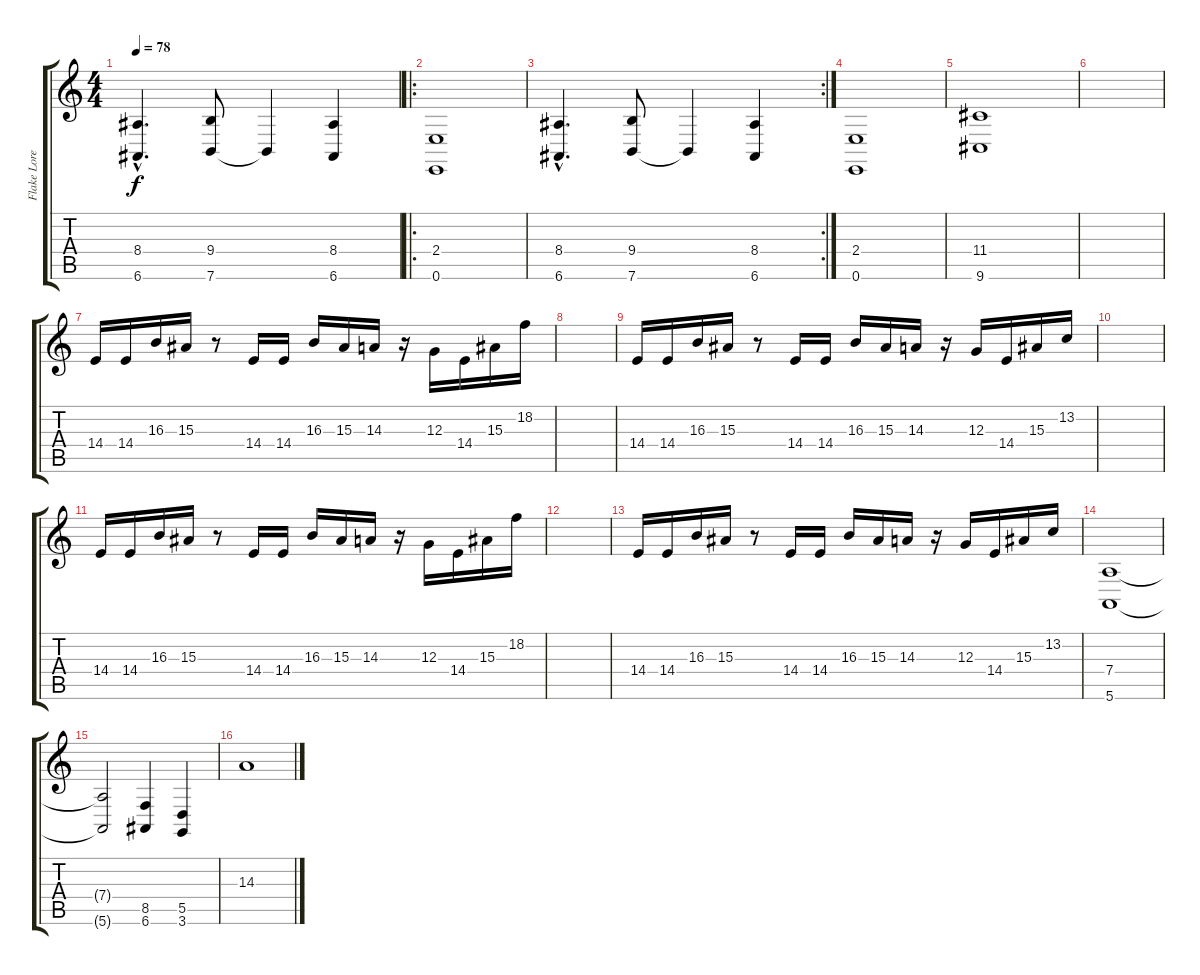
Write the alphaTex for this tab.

\track ("Flake Lorenz" "Flake Lore") {instrument stringensemble1}
\staff {score tabs}
\tuning (E4 B3 G3 D3 A2 E2) {hide}
\ts (4 4)
\tempo 78
\clef g2
\ks c
(8.4{hac} 6.6{hac}).4{d dy f} (9.4 7.6).8 7.6{t}.4 (8.4 6.6).4 |
\ro
(2.4 0.6).1 |
\rc 2
(8.4{hac} 6.6{hac}).4{d} (9.4 7.6).8 7.6{t}.4 (8.4 6.6).4 |
(2.4 0.6).1 |
(11.4 9.6).1 |
|
14.4.16 14.4.16 16.3.16 15.3.16 r.8 14.4.16 14.4.16 16.3.16 15.3.16 14.3.16 r.16 12.3.16 14.4.16 15.3.16 18.2.16 |
|
14.4.16 14.4.16 16.3.16 15.3.16 r.8 14.4.16 14.4.16 16.3.16 15.3.16 14.3.16 r.16 12.3.16 14.4.16 15.3.16 13.2.16 |
|
14.4.16 14.4.16 16.3.16 15.3.16 r.8 14.4.16 14.4.16 16.3.16 15.3.16 14.3.16 r.16 12.3.16 14.4.16 15.3.16 18.2.16 |
|
14.4.16 14.4.16 16.3.16 15.3.16 r.8 14.4.16 14.4.16 16.3.16 15.3.16 14.3.16 r.16 12.3.16 14.4.16 15.3.16 13.2.16 |
(7.4 5.6).1 |
(7.4{t} 5.6{t}).2 (8.5 6.6).4 (5.5 3.6).4 |
14.3.1
